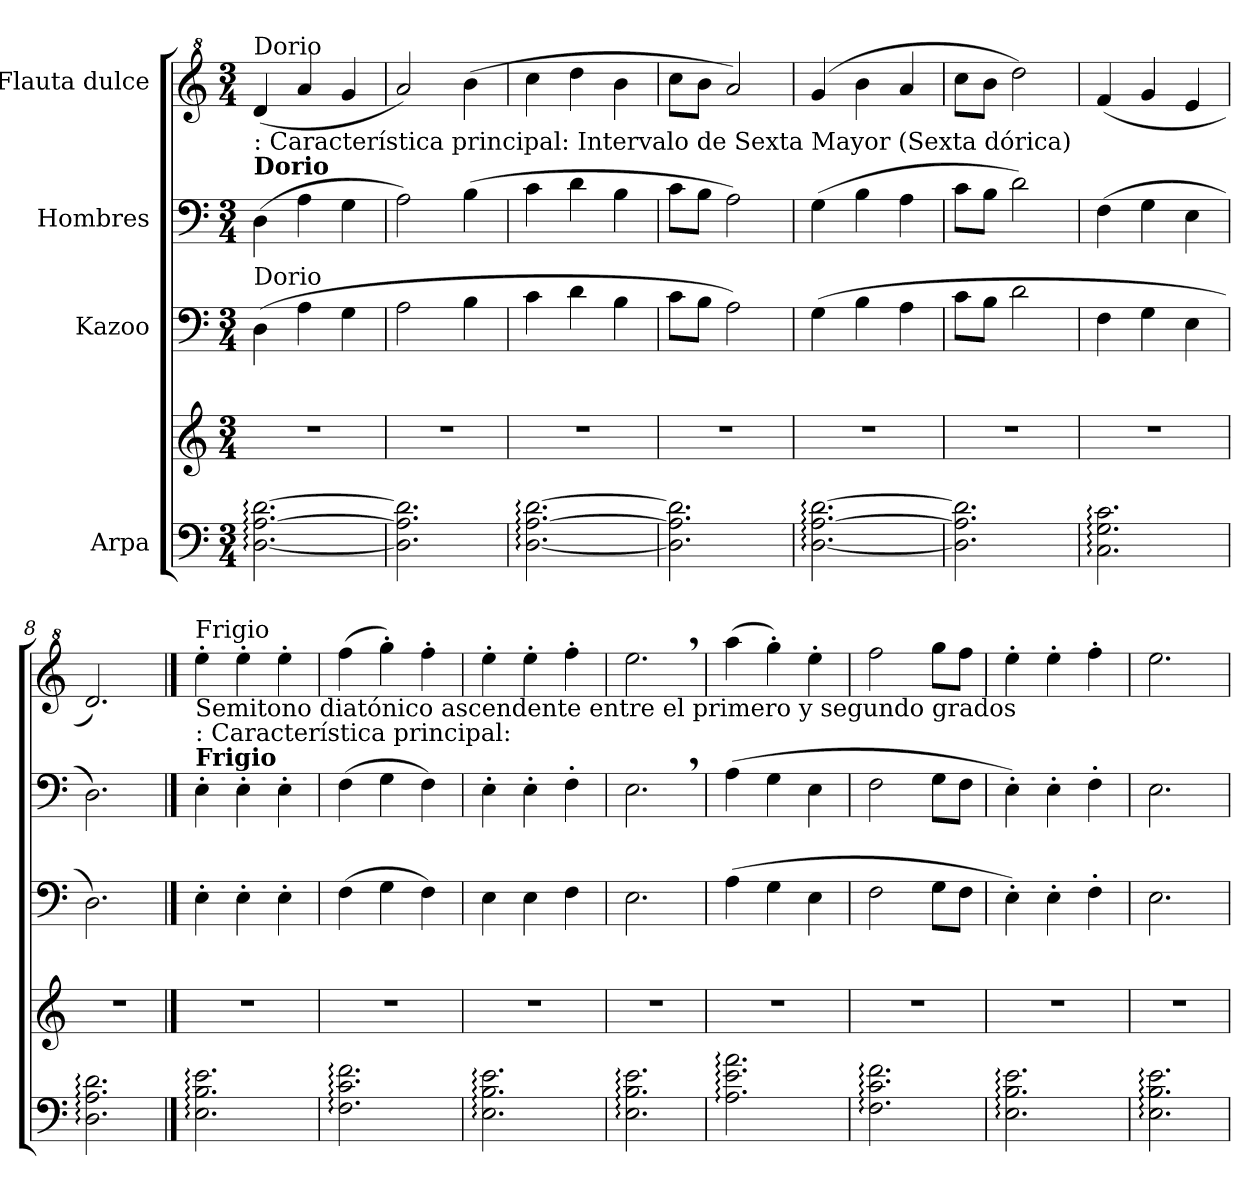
**kern	**kern	**kern	**kern	**kern
*part4	*part4	*part3	*part2	*part1
*staff5	*staff4	*staff3	*staff2	*staff1
*I"Arpa	*	*I"Kazoo	*I"Hombres	*I"Flauta dulce
*stria5	*stria5	*stria5	*stria5	*
*clefF4	*clefG2	*clefF4	*clefF4	*clefG^2
*k[]	*k[]	*k[]	*k[]	*k[]
*M3/4	*M3/4	*M3/4	*M3/4	*M3/4
*MM80	*MM80	*MM80	*MM80	*MM80
=1	=1	=1	=1	=1
!	!	!	!	!LO:TX:a:t=Dorio
!	!	!	!LO:TX:a:B:t=Dorio	!
!	!	!	!LO:TX:a:t=&colon; Característica principal&colon; Intervalo de Sexta Mayor (Sexta dórica)	!
!	!	!LO:TX:a:t=Dorio	!	!
[2.D\: [2.A\: [2.d\:	2.r	(>4D\	(>4D\	(<4dd/
.	.	4A\	4A\	4aa/
.	.	4G\	4G\	4gg/
=2	=2	=2	=2	=2
2.D\] 2.A\] 2.d\]	2.r	2A\	2A\)	2aa/)
.	.	4B\	(>4B\	(>4bb\
=3	=3	=3	=3	=3
[2.D\: [2.A\: [2.d\:	2.r	4c\	4c\	4ccc\
.	.	4d\	4d\	4ddd\
.	.	4B\	4B\	4bb\
=4	=4	=4	=4	=4
2.D\] 2.A\] 2.d\]	2.r	8c\L	8c\L	8ccc\L
.	.	8B\J	8B\J	8bb\J
.	.	2A\)	2A\)	2aa/)
=5	=5	=5	=5	=5
[2.D\: [2.A\: [2.d\:	2.r	(>4G\	(>4G\	(>4gg/
.	.	4B\	4B\	4bb\
.	.	4A\	4A\	4aa/
=6	=6	=6	=6	=6
2.D\] 2.A\] 2.d\]	2.r	8c\L	8c\L	8ccc\L
.	.	8B\J	8B\J	8bb\J
.	.	2d\	2d\)	2ddd\)
=7	=7	=7	=7	=7
2.C\: 2.G\: 2.c\:	2.r	4F\	(>4F\	(<4ff/
.	.	4G\	4G\	4gg/
.	.	4E\	4E\	4ee/
=8	=8	=8	=8	=8
2.D\: 2.A\: 2.d\:	2.r	2.D\)	2.D\)	2.dd/)
!!LO:LB:g=z
==1	==1	==1	==1	==1
*stria5	*stria5	*stria5	*stria5	*
*	*	*	*	*MM160
!	!	!	!	!LO:TX:a:t=Frigio
!	!	!	!LO:TX:a:B:t=Frigio	!
!	!	!	!LO:TX:a:t=&colon; Característica principal&colon;	!
!	!	!	!LO:TX:a:t=Semitono diatónico ascendente entre el primero y segundo grados	!
2.E\: 2.B\: 2.e\:	2.r	4E'\	4E'\	4eee'\
.	.	4E'\	4E'\	4eee'\
.	.	4E'\	4E'\	4eee'\
=2	=2	=2	=2	=2
2.F\: 2.c\: 2.f\:	2.r	(>4F\	(>4F\	(>4fff\
.	.	4G\	4G\	4ggg'\)
.	.	4F\)	4F\)	4fff'\
=3	=3	=3	=3	=3
2.E\: 2.B\: 2.e\:	2.r	4E\	4E'\	4eee'\
.	.	4E\	4E'\	4eee'\
.	.	4F\	4F'\	4fff'\
=4	=4	=4	=4	=4
2.E\: 2.B\: 2.e\:	2.r	2.E\	2.E,\	2.eee,\
=5	=5	=5	=5	=5
2.A\: 2.e\: 2.a\:	2.r	(>4A\	(>4A\	(>4aaa\
.	.	4G\	4G\	4ggg'\)
.	.	4E\	4E\	4eee'\
=6	=6	=6	=6	=6
2.F\: 2.c\: 2.f\:	2.r	2F\	2F\	2fff\
.	.	8G\L	8G\L	8ggg\L
.	.	8F\J	8F\J	8fff\J
=7	=7	=7	=7	=7
2.E\: 2.B\: 2.e\:	2.r	4E'\)	4E'\)	4eee'\
.	.	4E'\	4E'\	4eee'\
.	.	4F'\	4F'\	4fff'\
=8	=8	=8	=8	=8
2.E\: 2.B\: 2.e\:	2.r	2.E\	2.E\	2.eee\
=	=	=	=	=
*-	*-	*-	*-	*-
